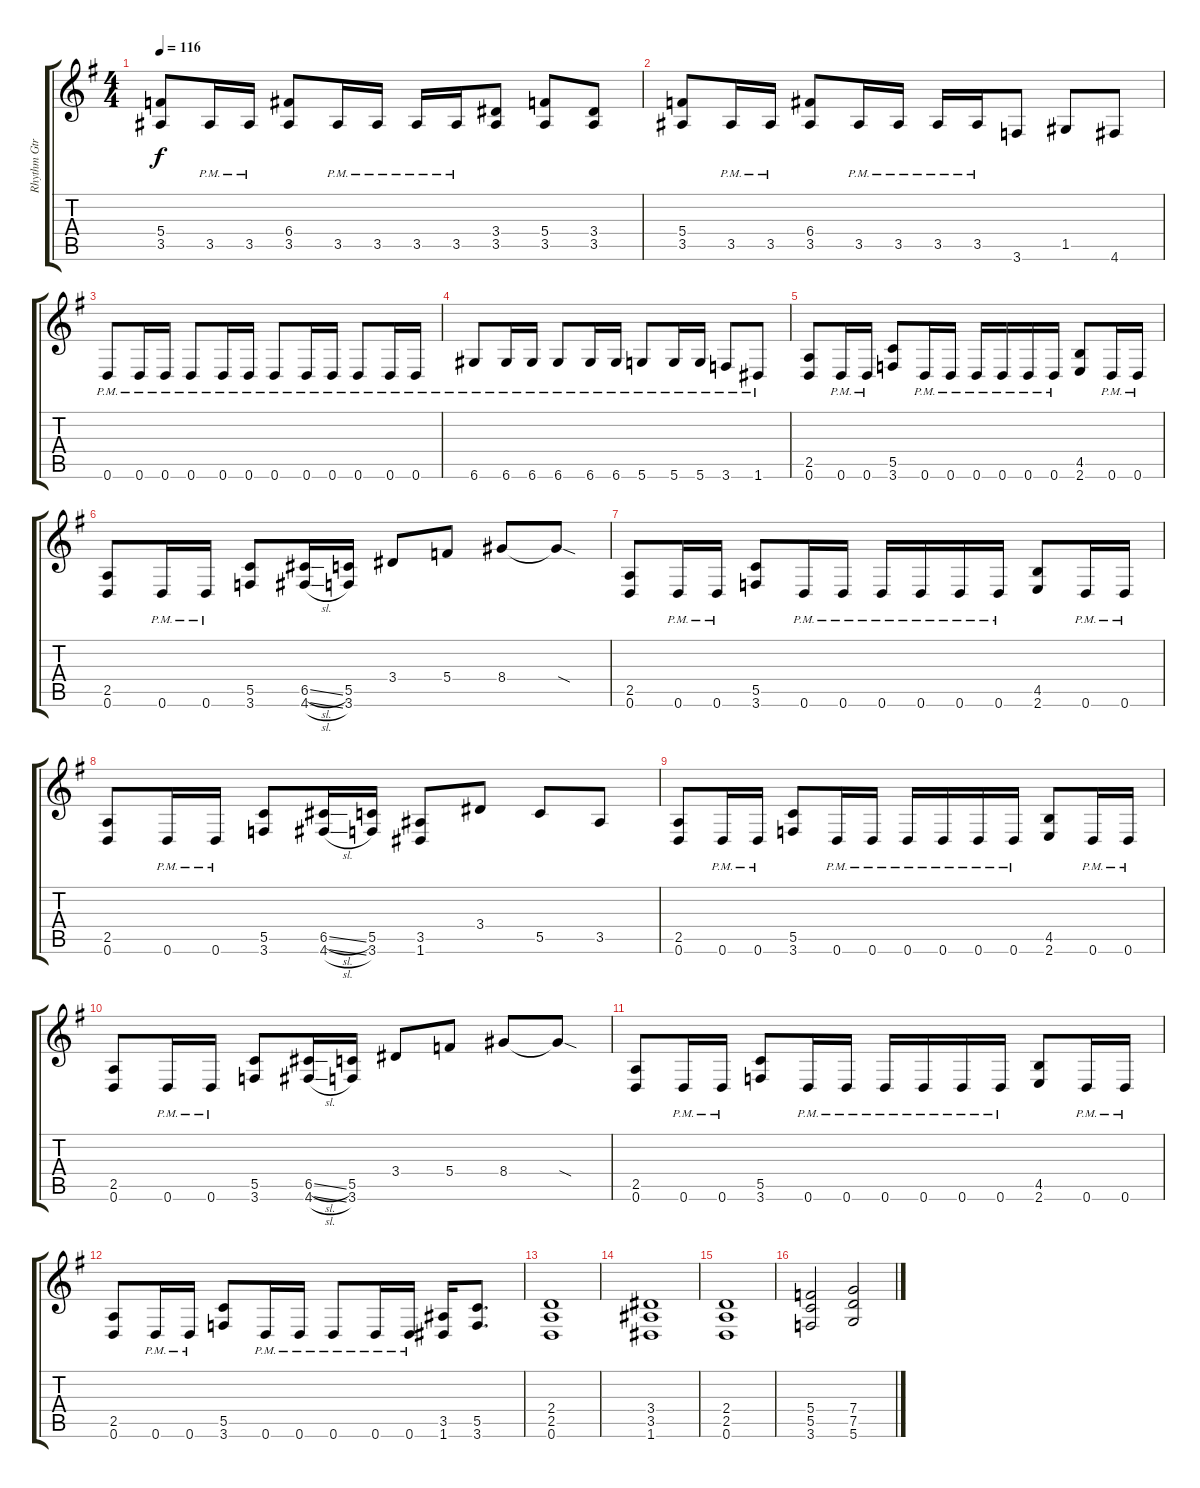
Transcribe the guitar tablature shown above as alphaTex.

\track ("Rhythm Gtr" "Rhythm Gtr") {instrument acousticguitarsteel}
\staff {score tabs}
\tuning (D4 A3 F3 C3 G2 D2) {hide}
\ts (4 4)
\tempo 116
\clef g2
\ks eminor
(5.4 3.5).8{dy f} 3.5{pm}.16 3.5{pm}.16 (6.4 3.5).8 3.5{pm}.16 3.5{pm}.16 3.5{pm}.16 3.5{pm}.16 (3.4 3.5).8 (5.4 3.5).8 (3.4 3.5).8 |
(5.4 3.5).8 3.5{pm}.16 3.5{pm}.16 (6.4 3.5).8 3.5{pm}.16 3.5{pm}.16 3.5{pm}.16 3.5{pm}.16 3.6.8 1.5.8 4.6.8 |
0.6{pm}.8 0.6{pm}.16 0.6{pm}.16 0.6{pm}.8 0.6{pm}.16 0.6{pm}.16 0.6{pm}.8 0.6{pm}.16 0.6{pm}.16 0.6{pm}.8 0.6{pm}.16 0.6{pm}.16 |
6.6{pm}.8 6.6{pm}.16 6.6{pm}.16 6.6{pm}.8 6.6{pm}.16 6.6{pm}.16 5.6{pm}.8 5.6{pm}.16 5.6{pm}.16 3.6{pm}.8 1.6{pm}.8 |
(2.5 0.6).8 0.6{pm}.16 0.6{pm}.16 (5.5 3.6).8 0.6{pm}.16 0.6{pm}.16 0.6{pm}.16 0.6{pm}.16 0.6{pm}.16 0.6{pm}.16 (4.5 2.6).8 0.6{pm}.16 0.6{pm}.16 |
(2.5 0.6).8 0.6{pm}.16 0.6{pm}.16 (5.5 3.6).8 (6.5{sl} 4.6{sl}).16 (5.5 3.6).16 3.4.8 5.4.8 8.4.8 8.4{sod t}.8 |
(2.5 0.6).8 0.6{pm}.16 0.6{pm}.16 (5.5 3.6).8 0.6{pm}.16 0.6{pm}.16 0.6{pm}.16 0.6{pm}.16 0.6{pm}.16 0.6{pm}.16 (4.5 2.6).8 0.6{pm}.16 0.6{pm}.16 |
(2.5 0.6).8 0.6{pm}.16 0.6{pm}.16 (5.5 3.6).8 (6.5{sl} 4.6{sl}).16 (5.5 3.6).16 (3.5 1.6).8 3.4.8 5.5.8 3.5.8 |
(2.5 0.6).8 0.6{pm}.16 0.6{pm}.16 (5.5 3.6).8 0.6{pm}.16 0.6{pm}.16 0.6{pm}.16 0.6{pm}.16 0.6{pm}.16 0.6{pm}.16 (4.5 2.6).8 0.6{pm}.16 0.6{pm}.16 |
(2.5 0.6).8 0.6{pm}.16 0.6{pm}.16 (5.5 3.6).8 (6.5{sl} 4.6{sl}).16 (5.5 3.6).16 3.4.8 5.4.8 8.4.8 8.4{sod t}.8 |
(2.5 0.6).8 0.6{pm}.16 0.6{pm}.16 (5.5 3.6).8 0.6{pm}.16 0.6{pm}.16 0.6{pm}.16 0.6{pm}.16 0.6{pm}.16 0.6{pm}.16 (4.5 2.6).8 0.6{pm}.16 0.6{pm}.16 |
(2.5 0.6).8 0.6{pm}.16 0.6{pm}.16 (5.5 3.6).8 0.6{pm}.16 0.6{pm}.16 0.6{pm}.8 0.6{pm}.16 0.6{pm}.16 (3.5 1.6).16 (5.5 3.6).8{d} |
(2.4 2.5 0.6).1 |
(3.4 3.5 1.6).1 |
(2.4 2.5 0.6).1 |
(5.4 5.5 3.6).2 (7.4 7.5 5.6).2
